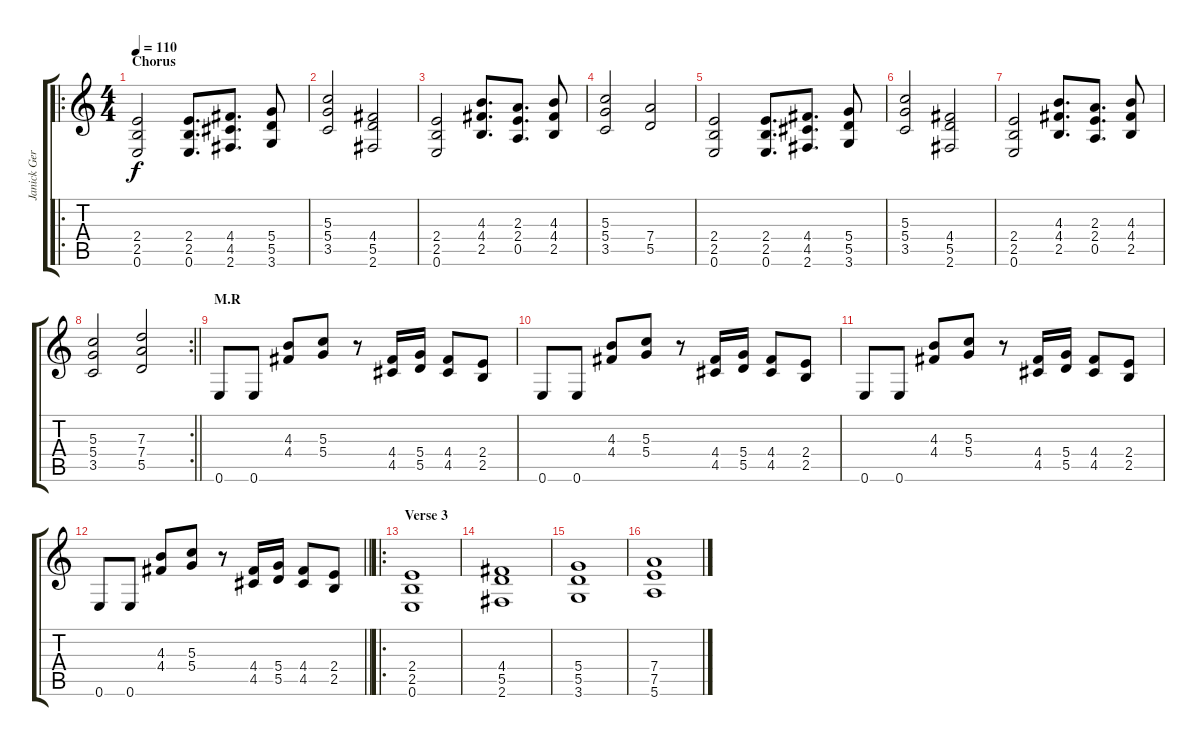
\track ("Janick Gers (Dis)" "Janick Ger") {instrument distortionguitar}
\staff {score tabs}
\tuning (E4 B3 G3 D3 A2 E2) {hide}
\ro
\ts (4 4)
\section ("" "Chorus")
\tempo 110
\clef g2
\ks c
(2.4 2.5 0.6).2{dy f} (2.4 2.5 0.6).8{d} (4.4 4.5 2.6).8{d} (5.4 5.5 3.6).8 |
(5.3 5.4 3.5).2 (4.4 5.5 2.6).2 |
(2.4 2.5 0.6).2 (4.3 4.4 2.5).8{d} (2.3 2.4 0.5).8{d} (4.3 4.4 2.5).8 |
(5.3 5.4 3.5).2 (7.4 5.5).2 |
(2.4 2.5 0.6).2 (2.4 2.5 0.6).8{d} (4.4 4.5 2.6).8{d} (5.4 5.5 3.6).8 |
(5.3 5.4 3.5).2 (4.4 5.5 2.6).2 |
(2.4 2.5 0.6).2 (4.3 4.4 2.5).8{d} (2.3 2.4 0.5).8{d} (4.3 4.4 2.5).8 |
\rc 2
\barLineRight lightlight
(5.3 5.4 3.5).2 (7.3 7.4 5.5).2 |
\section ("" "M.R")
0.6.8 0.6.8 (4.3 4.4).8 (5.3 5.4).8 r.8 (4.4 4.5).16 (5.4 5.5).16 (4.4 4.5).8 (2.4 2.5).8 |
0.6.8 0.6.8 (4.3 4.4).8 (5.3 5.4).8 r.8 (4.4 4.5).16 (5.4 5.5).16 (4.4 4.5).8 (2.4 2.5).8 |
0.6.8 0.6.8 (4.3 4.4).8 (5.3 5.4).8 r.8 (4.4 4.5).16 (5.4 5.5).16 (4.4 4.5).8 (2.4 2.5).8 |
\barLineRight lightlight
0.6.8 0.6.8 (4.3 4.4).8 (5.3 5.4).8 r.8 (4.4 4.5).16 (5.4 5.5).16 (4.4 4.5).8 (2.4 2.5).8 |
\ro
\section ("" "Verse 3")
(2.4 2.5 0.6).1 |
(4.4 5.5 2.6).1 |
(5.4 5.5 3.6).1 |
(7.4 7.5 5.6).1
